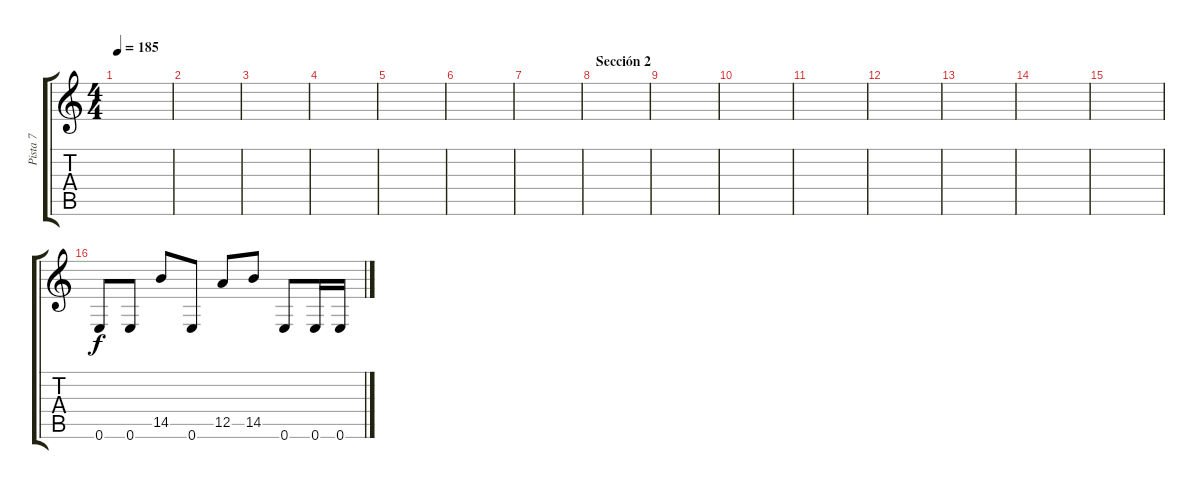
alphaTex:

\track ("Pista 7" "Pista 7") {instrument overdrivenguitar}
\staff {score tabs}
\tuning (E4 B3 G3 D3 A2 E2) {hide}
\ts (4 4)
\tempo 185
\clef g2
\ks c
|
|
|
|
|
|
|
\section ("" "Sección 2")
|
|
|
|
|
|
|
|
\section ("" "")
0.6.8 0.6.8 14.5.8 0.6.8 12.5.8 14.5.8 0.6.8 0.6.16 0.6.16
